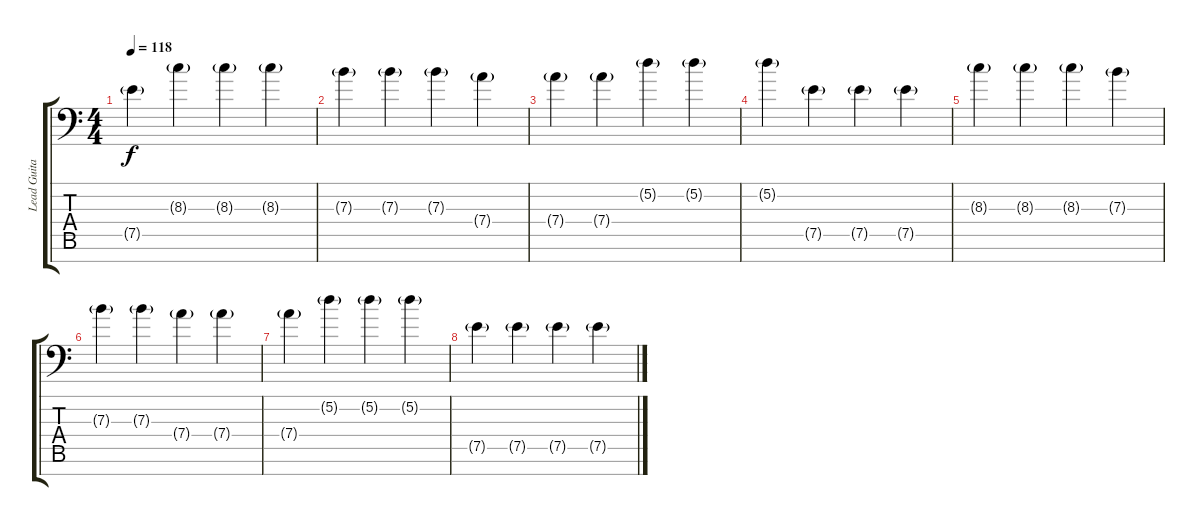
\track ("Lead Guitar #3 / Delay" "Lead Guita") {instrument electricguitarjazz}
\staff {score tabs}
\tuning (D4 A3 E3 D3 A2 E2 A1) {hide}
\ts (4 4)
\tempo 118
\clef f4
\ks c
7.5{g}.4{dy f} 8.3{g}.4 8.3{g}.4 8.3{g}.4 |
7.3{g}.4 7.3{g}.4 7.3{g}.4 7.4{g}.4 |
7.4{g}.4 7.4{g}.4 5.2{g}.4 5.2{g}.4 |
5.2{g}.4 7.5{g}.4 7.5{g}.4 7.5{g}.4 |
8.3{g}.4 8.3{g}.4 8.3{g}.4 7.3{g}.4 |
7.3{g}.4 7.3{g}.4 7.4{g}.4 7.4{g}.4 |
7.4{g}.4 5.2{g}.4 5.2{g}.4 5.2{g}.4 |
\section ("" "")
7.5{g}.4 7.5{g}.4 7.5{g}.4 7.5{g}.4
